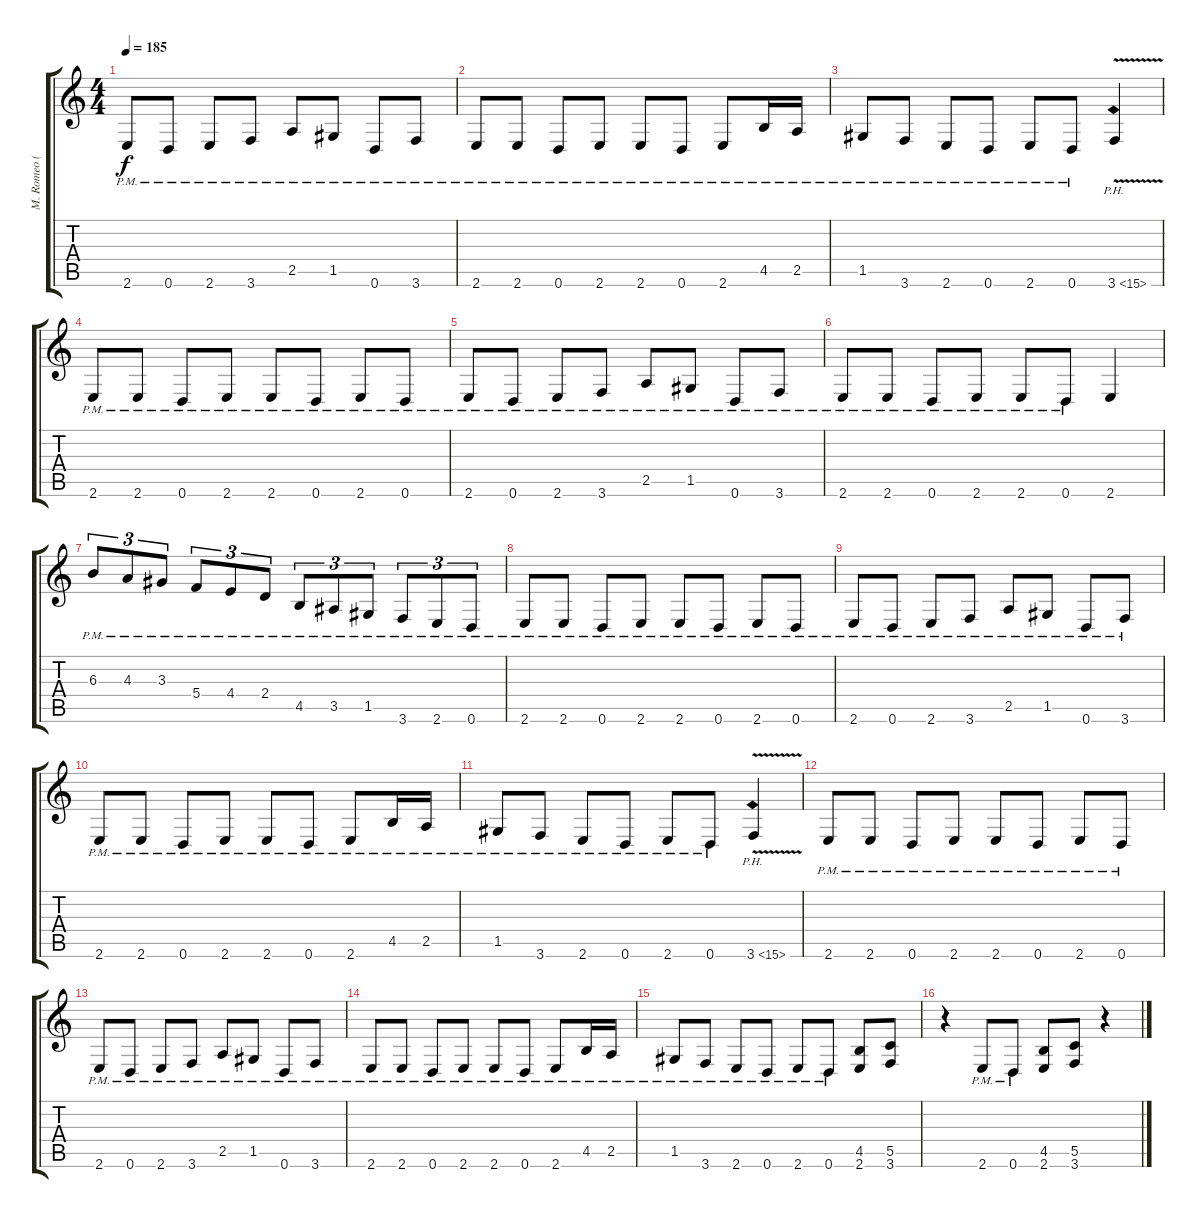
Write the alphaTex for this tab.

\track ("M. Romeo (Base)" "M. Romeo (") {instrument distortionguitar}
\staff {score tabs}
\tuning (D4 A3 F3 C3 G2 D2) {hide}
\ts (4 4)
\tempo 185
\clef g2
\ks c
2.6{pm}.8{dy f} 0.6{pm}.8 2.6{pm}.8 3.6{pm}.8 2.5{pm}.8 1.5{pm}.8 0.6{pm}.8 3.6{pm}.8 |
2.6{pm}.8 2.6{pm}.8 0.6{pm}.8 2.6{pm}.8 2.6{pm}.8 0.6{pm}.8 2.6{pm}.8 4.5{pm}.16 2.5{pm}.16 |
1.5{pm}.8 3.6{pm}.8 2.6{pm}.8 0.6{pm}.8 2.6{pm}.8 0.6{pm}.8 3.6{ph 12 v}.4 |
2.6{pm}.8 2.6{pm}.8 0.6{pm}.8 2.6{pm}.8 2.6{pm}.8 0.6{pm}.8 2.6{pm}.8 0.6{pm}.8 |
2.6{pm}.8 0.6{pm}.8 2.6{pm}.8 3.6{pm}.8 2.5{pm}.8 1.5{pm}.8 0.6{pm}.8 3.6{pm}.8 |
2.6{pm}.8 2.6{pm}.8 0.6{pm}.8 2.6{pm}.8 2.6{pm}.8 0.6{pm}.8 2.6.4 |
6.3{pm}.8{tu (3 2)} 4.3{pm}.8{tu (3 2)} 3.3{pm}.8{tu (3 2)} 5.4{pm}.8{tu (3 2)} 4.4{pm}.8{tu (3 2)} 2.4{pm}.8{tu (3 2)} 4.5{pm}.8{tu (3 2)} 3.5{pm}.8{tu (3 2)} 1.5{pm}.8{tu (3 2)} 3.6{pm}.8{tu (3 2)} 2.6{pm}.8{tu (3 2)} 0.6{pm}.8{tu (3 2)} |
2.6{pm}.8 2.6{pm}.8 0.6{pm}.8 2.6{pm}.8 2.6{pm}.8 0.6{pm}.8 2.6{pm}.8 0.6{pm}.8 |
2.6{pm}.8 0.6{pm}.8 2.6{pm}.8 3.6{pm}.8 2.5{pm}.8 1.5{pm}.8 0.6{pm}.8 3.6{pm}.8 |
2.6{pm}.8 2.6{pm}.8 0.6{pm}.8 2.6{pm}.8 2.6{pm}.8 0.6{pm}.8 2.6{pm}.8 4.5{pm}.16 2.5{pm}.16 |
1.5{pm}.8 3.6{pm}.8 2.6{pm}.8 0.6{pm}.8 2.6{pm}.8 0.6{pm}.8 3.6{ph 12 v}.4 |
2.6{pm}.8 2.6{pm}.8 0.6{pm}.8 2.6{pm}.8 2.6{pm}.8 0.6{pm}.8 2.6{pm}.8 0.6{pm}.8 |
2.6{pm}.8 0.6{pm}.8 2.6{pm}.8 3.6{pm}.8 2.5{pm}.8 1.5{pm}.8 0.6{pm}.8 3.6{pm}.8 |
2.6{pm}.8 2.6{pm}.8 0.6{pm}.8 2.6{pm}.8 2.6{pm}.8 0.6{pm}.8 2.6{pm}.8 4.5{pm}.16 2.5{pm}.16 |
1.5{pm}.8 3.6{pm}.8 2.6{pm}.8 0.6{pm}.8 2.6{pm}.8 0.6{pm}.8 (4.5 2.6).8 (5.5 3.6).8 |
r.4 2.6{pm}.8 0.6{pm}.8 (4.5 2.6).8 (5.5 3.6).8 r.4
